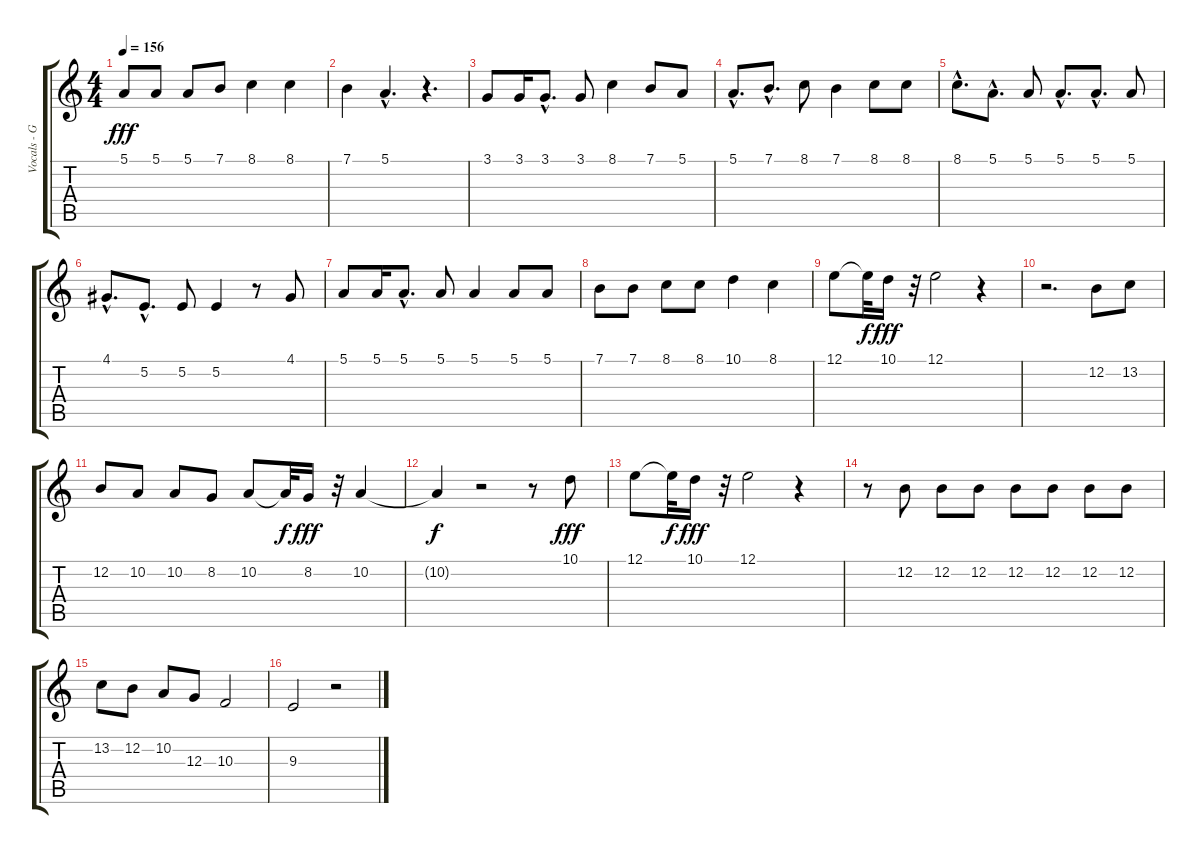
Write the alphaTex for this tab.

\track ("Vocals - Greg Graffin" "Vocals - G") {instrument voiceoohs}
\staff {score tabs}
\tuning (E4 B3 G3 D3 A2 E2) {hide}
\ts (4 4)
\tempo 156
\clef g2
\ks c
5.1.8{dy fff} 5.1.8 5.1.8 7.1.8 8.1.4 8.1.4 |
7.1.4 5.1{hac}.4{d} r.4{d} |
3.1.8 3.1.16 3.1{hac}.8{d} 3.1.8 8.1.4 7.1.8 5.1.8 |
5.1{hac}.8{d} 7.1{hac}.8{d} 8.1.8 7.1.4 8.1.8 8.1.8 |
8.1{hac}.8{d} 5.1{hac}.8{d} 5.1.8 5.1{hac}.8{d} 5.1{hac}.8{d} 5.1.8 |
4.1{hac}.8{d} 5.2{hac}.8{d} 5.2.8 5.2.4 r.8 4.1.8 |
5.1.8 5.1.16 5.1{hac}.8{d} 5.1.8 5.1.4 5.1.8 5.1.8 |
7.1.8 7.1.8 8.1.8 8.1.8 10.1.4 8.1.4 |
12.1.8 12.1{t}.32{dy f} 10.1.16{dy fff} r.32 12.1.2 r.4 |
r.2{d} 12.2.8 13.2.8 |
12.2.8 10.2.8 10.2.8 8.2.8 10.2.8 10.2{t}.32{dy f} 8.2.16{dy fff} r.32 10.2.4 |
10.2{t}.4{dy f} r.2 r.8 10.1.8{dy fff} |
12.1.8 12.1{t}.32{dy f} 10.1.16{dy fff} r.32 12.1.2 r.4 |
r.8 12.2.8 12.2.8 12.2.8 12.2.8 12.2.8 12.2.8 12.2.8 |
13.2.8 12.2.8 10.2.8 12.3.8 10.3.2 |
9.3.2 r.2
